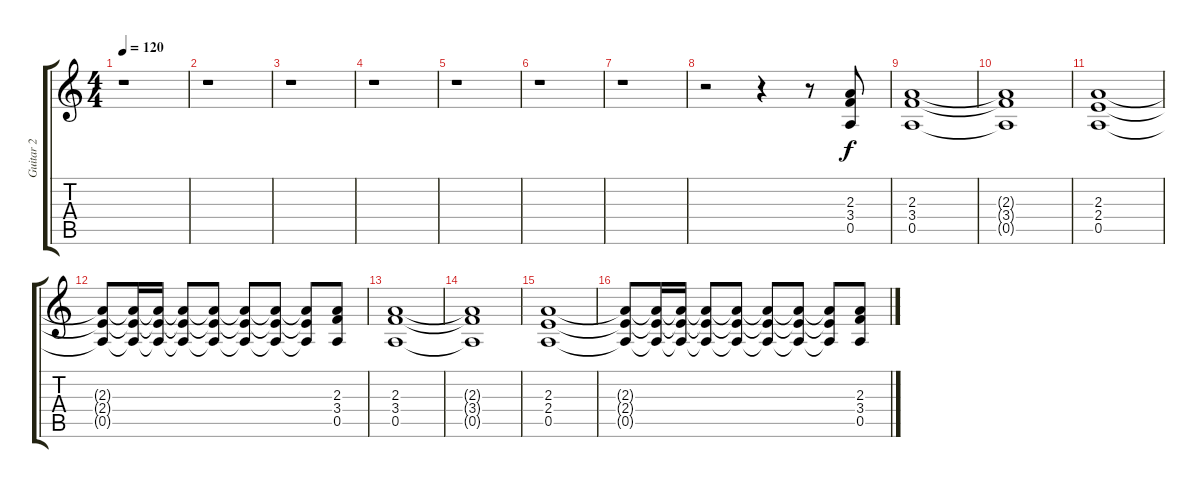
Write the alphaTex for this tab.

\track ("Guitar 2" "Guitar 2") {instrument overdrivenguitar}
\staff {score tabs}
\tuning (E4 B3 G3 D3 A2 E2) {hide}
\ts (4 4)
\tempo 120
\clef g2
\ks c
r.1{dy f instrument overdrivenguitar} |
r.1 |
r.1 |
r.1 |
r.1 |
r.1 |
r.1 |
r.2 r.4 r.8 (2.3 3.4 0.5).8 |
(2.3 3.4 0.5).1 |
(2.3{t} 3.4{t} 0.5{t}).1 |
(2.3 2.4 0.5).1 |
(2.3{t} 2.4{t} 0.5{t}).8 (2.3{t} 2.4{t} 0.5{t}).16 (2.3{t} 2.4{t} 0.5{t}).16 (2.3{t} 2.4{t} 0.5{t}).8 (2.3{t} 2.4{t} 0.5{t}).8 (2.3{t} 2.4{t} 0.5{t}).8 (2.3{t} 2.4{t} 0.5{t}).8 (2.3{t} 2.4{t} 0.5{t}).8 (2.3 3.4 0.5).8 |
(2.3 3.4 0.5).1 |
(2.3{t} 3.4{t} 0.5{t}).1 |
(2.3 2.4 0.5).1 |
(2.3{t} 2.4{t} 0.5{t}).8 (2.3{t} 2.4{t} 0.5{t}).16 (2.3{t} 2.4{t} 0.5{t}).16 (2.3{t} 2.4{t} 0.5{t}).8 (2.3{t} 2.4{t} 0.5{t}).8 (2.3{t} 2.4{t} 0.5{t}).8 (2.3{t} 2.4{t} 0.5{t}).8 (2.3{t} 2.4{t} 0.5{t}).8 (2.3 3.4 0.5).8
